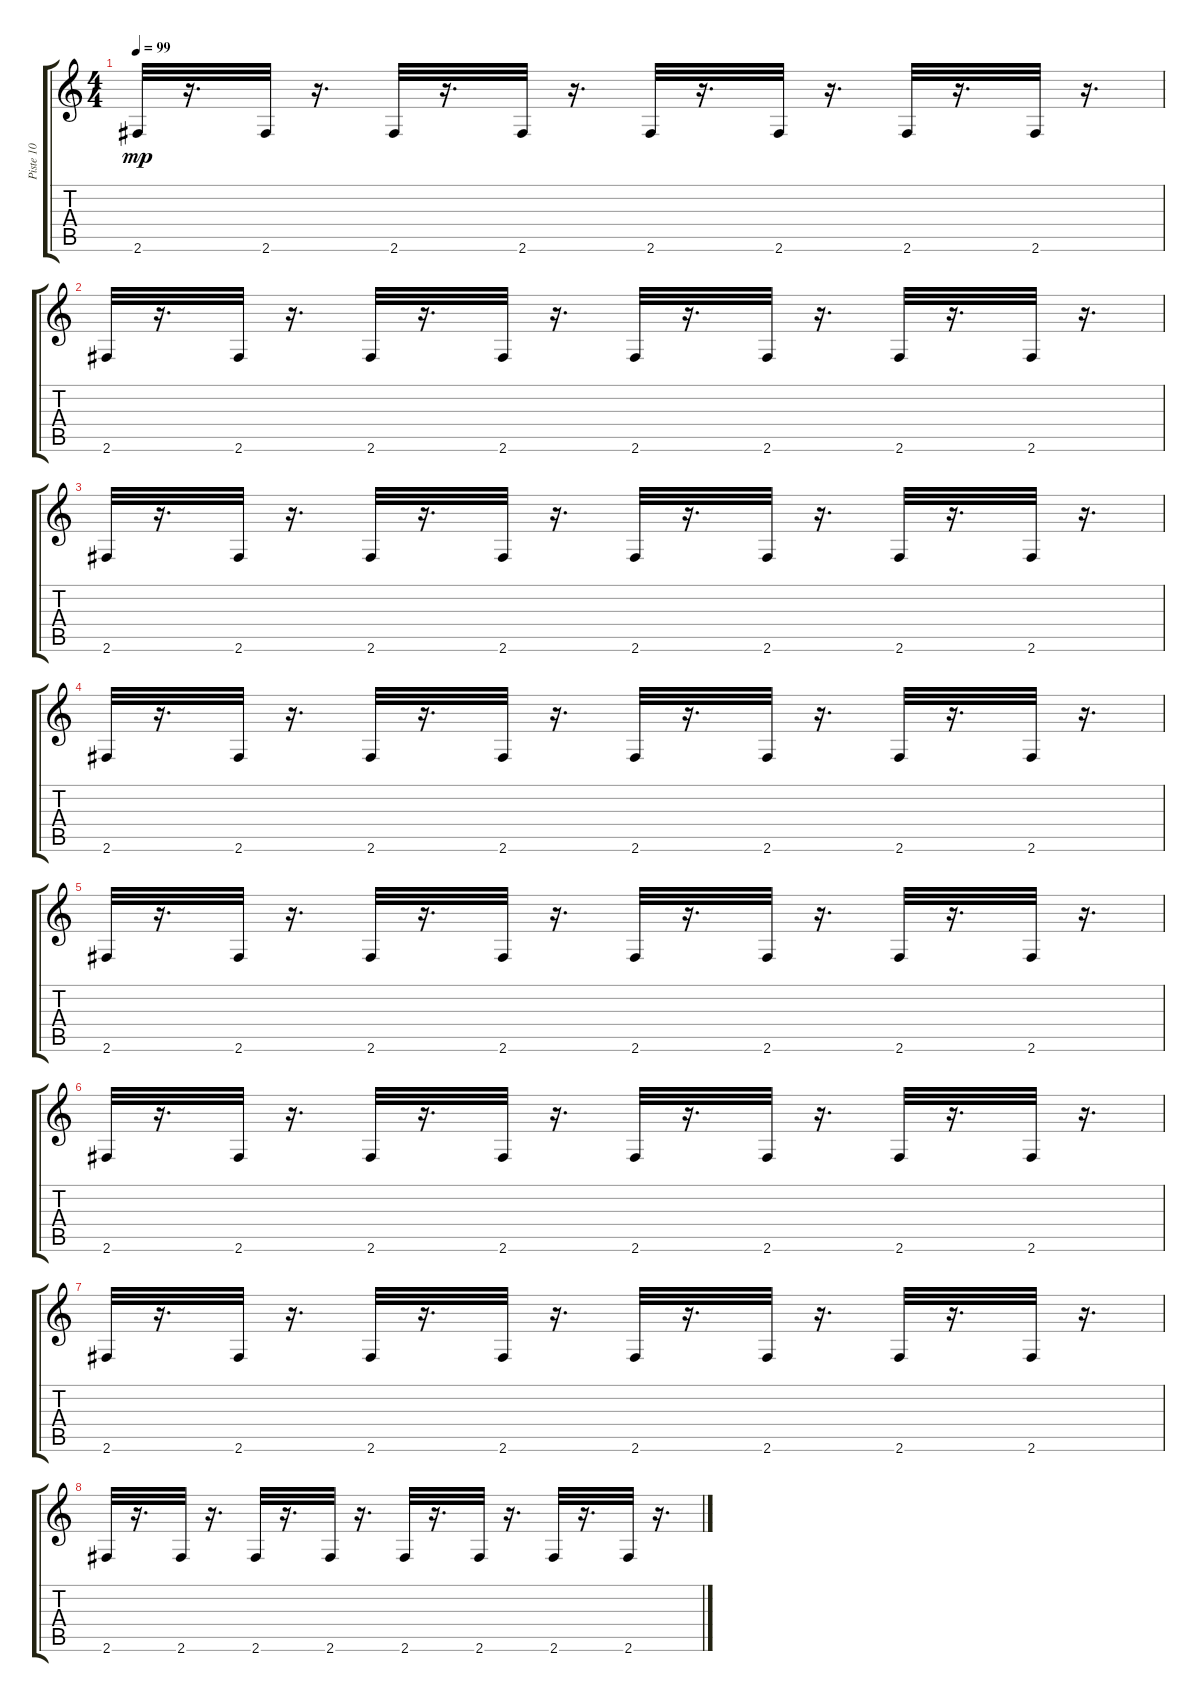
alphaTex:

\track ("Piste 10" "Piste 10") {instrument acousticguitarsteel}
\staff {score tabs}
\tuning (E4 B3 G3 D3 A2 E2) {hide}
\ts (4 4)
\tempo 99
\clef g2
\ks c
2.6.32{dy mp} r.16{d} 2.6.32 r.16{d} 2.6.32 r.16{d} 2.6.32 r.16{d} 2.6.32 r.16{d} 2.6.32 r.16{d} 2.6.32 r.16{d} 2.6.32 r.16{d} |
2.6.32 r.16{d} 2.6.32 r.16{d} 2.6.32 r.16{d} 2.6.32 r.16{d} 2.6.32 r.16{d} 2.6.32 r.16{d} 2.6.32 r.16{d} 2.6.32 r.16{d} |
2.6.32 r.16{d} 2.6.32 r.16{d} 2.6.32 r.16{d} 2.6.32 r.16{d} 2.6.32 r.16{d} 2.6.32 r.16{d} 2.6.32 r.16{d} 2.6.32 r.16{d} |
2.6.32 r.16{d} 2.6.32 r.16{d} 2.6.32 r.16{d} 2.6.32 r.16{d} 2.6.32 r.16{d} 2.6.32 r.16{d} 2.6.32 r.16{d} 2.6.32 r.16{d} |
2.6.32 r.16{d} 2.6.32 r.16{d} 2.6.32 r.16{d} 2.6.32 r.16{d} 2.6.32 r.16{d} 2.6.32 r.16{d} 2.6.32 r.16{d} 2.6.32 r.16{d} |
2.6.32 r.16{d} 2.6.32 r.16{d} 2.6.32 r.16{d} 2.6.32 r.16{d} 2.6.32 r.16{d} 2.6.32 r.16{d} 2.6.32 r.16{d} 2.6.32 r.16{d} |
2.6.32 r.16{d} 2.6.32 r.16{d} 2.6.32 r.16{d} 2.6.32 r.16{d} 2.6.32 r.16{d} 2.6.32 r.16{d} 2.6.32 r.16{d} 2.6.32 r.16{d} |
2.6.32 r.16{d} 2.6.32 r.16{d} 2.6.32 r.16{d} 2.6.32 r.16{d} 2.6.32 r.16{d} 2.6.32 r.16{d} 2.6.32 r.16{d} 2.6.32 r.16{d}
